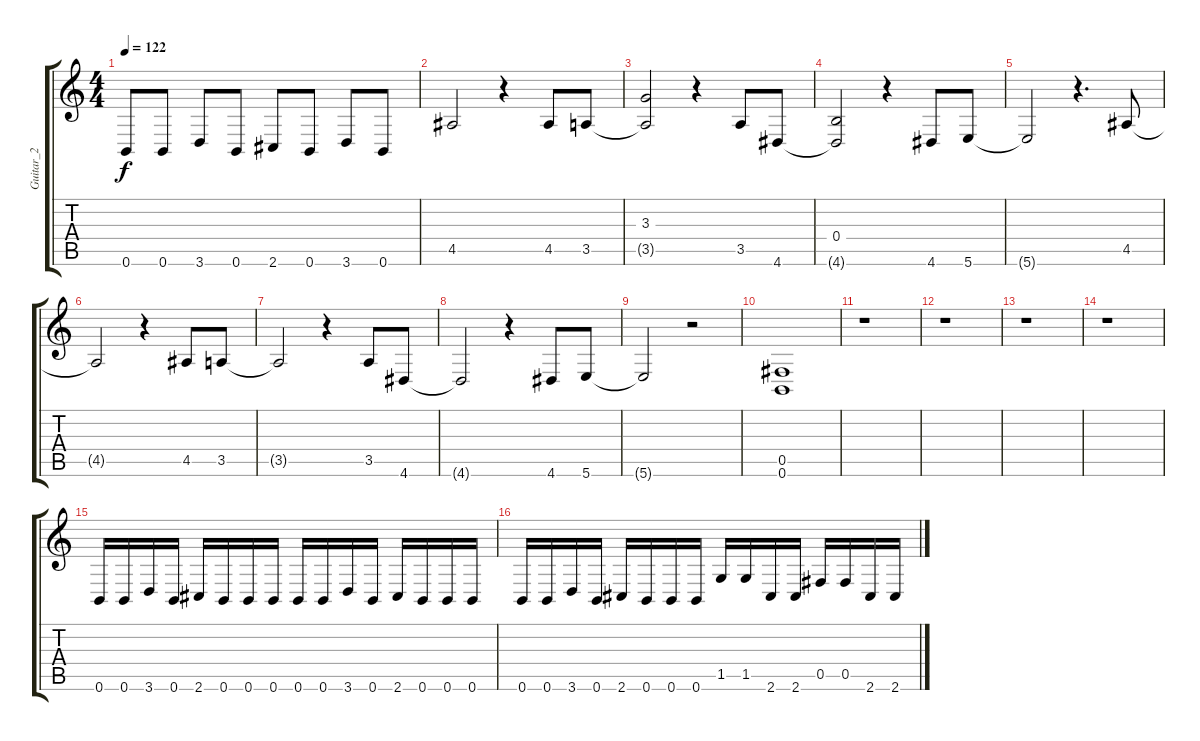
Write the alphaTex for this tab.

\track ("Guitar_2" "Guitar_2") {instrument distortionguitar}
\staff {score tabs}
\tuning (Db4 Ab3 E3 B2 Gb2 B1) {hide}
\ts (4 4)
\tempo 122
\clef g2
\ks c
0.6{t}.8{dy f} 0.6.8 3.6.8 0.6.8 2.6.8 0.6.8 3.6.8 0.6.8 |
4.5.2 r.4 4.5.8 3.5.8 |
(3.3 3.5{t}).2 r.4 3.5.8 4.6.8 |
(0.4 4.6{t}).2 r.4 4.6.8 5.6.8 |
5.6{t}.2 r.4{d} 4.5.8 |
4.5{t}.2 r.4 4.5.8 3.5.8 |
3.5{t}.2 r.4 3.5.8 4.6.8 |
4.6{t}.2 r.4 4.6.8 5.6.8 |
5.6{t}.2 r.2 |
(0.5 0.6).1 |
r.1 |
r.1 |
r.1 |
r.1 |
0.6.16 0.6.16 3.6.16 0.6.16 2.6.16 0.6.16 0.6.16 0.6.16 0.6.16 0.6.16 3.6.16 0.6.16 2.6.16 0.6.16 0.6.16 0.6.16 |
0.6.16 0.6.16 3.6.16 0.6.16 2.6.16 0.6.16 0.6.16 0.6.16 1.5.16 1.5.16 2.6.16 2.6.16 0.5.16 0.5.16 2.6.16 2.6.16
